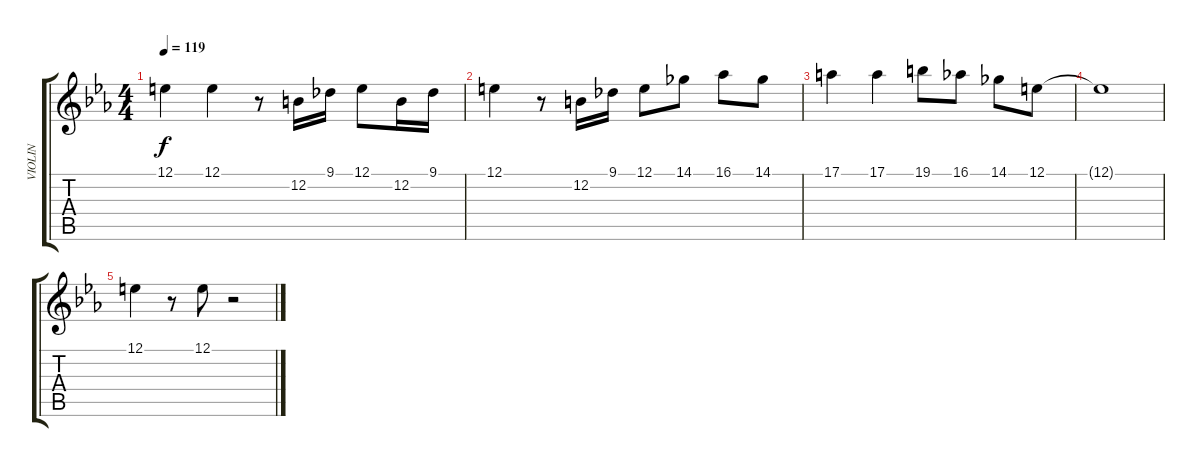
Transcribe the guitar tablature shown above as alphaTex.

\track ("VIOLIN" "VIOLIN") {instrument violin}
\staff {score tabs}
\tuning (E4 B3 G3 D3 A2 E2) {hide}
\ts (4 4)
\tempo 119
\clef g2
\ks eb
12.1.4{dy f} 12.1.4 r.8 12.2.16 9.1.16 12.1.8 12.2.16 9.1.16 |
12.1.4 r.8 12.2.16 9.1.16 12.1.8 14.1.8 16.1.8 14.1.8 |
17.1.4 17.1.4 19.1.8 16.1.8 14.1.8 12.1.8 |
12.1{t}.1 |
12.1.4 r.8 12.1.8 r.2
